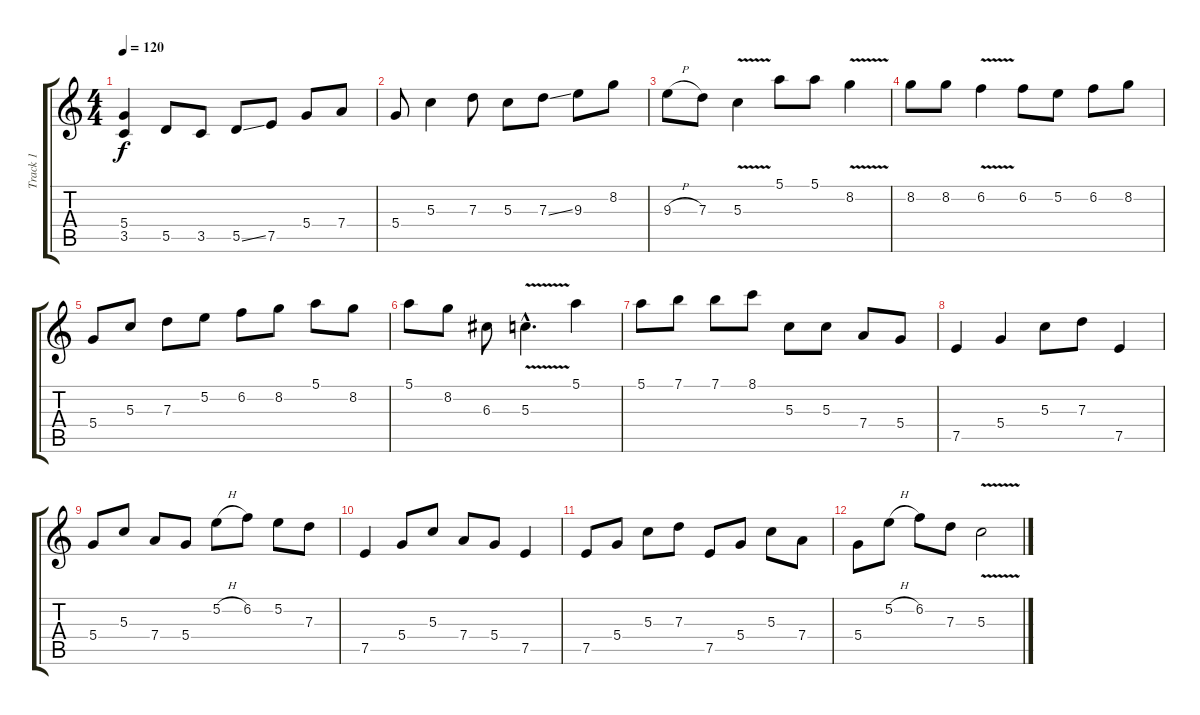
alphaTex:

\track ("Track 1" "Track 1") {instrument acousticguitarnylon}
\staff {score tabs}
\tuning (E4 B3 G3 D3 A2 E2) {hide}
\ts (4 4)
\tempo 120
\clef g2
\ks c
(5.4 3.5).4{dy f instrument acousticguitarnylon} 5.5.8 3.5.8 5.5{ss}.8 7.5.8 5.4.8 7.4.8 |
5.4.8 5.3.4 7.3.8 5.3.8 7.3{ss}.8 9.3.8 8.2.8 |
9.3{h}.8 7.3.8 5.3{v}.4 5.1.8 5.1.8 8.2{v}.4 |
8.2.8 8.2.8 6.2{v}.4 6.2.8 5.2.8 6.2.8 8.2.8 |
5.4.8 5.3.8 7.3.8 5.2.8 6.2.8 8.2.8 5.1.8 8.2.8 |
5.1.8 8.2.8 6.3.8 5.3{v hac}.4{d} 5.1.4 |
5.1.8 7.1.8 7.1.8 8.1.8 5.3.8 5.3.8 7.4.8 5.4.8 |
7.5.4 5.4.4 5.3.8 7.3.8 7.5.4 |
5.4.8 5.3.8 7.4.8 5.4.8 5.2{h}.8 6.2.8 5.2.8 7.3.8 |
7.5.4 5.4.8 5.3.8 7.4.8 5.4.8 7.5.4 |
7.5.8 5.4.8 5.3.8 7.3.8 7.5.8 5.4.8 5.3.8 7.4.8 |
5.4.8 5.2{h}.8 6.2.8 7.3.8 5.3{v}.2
